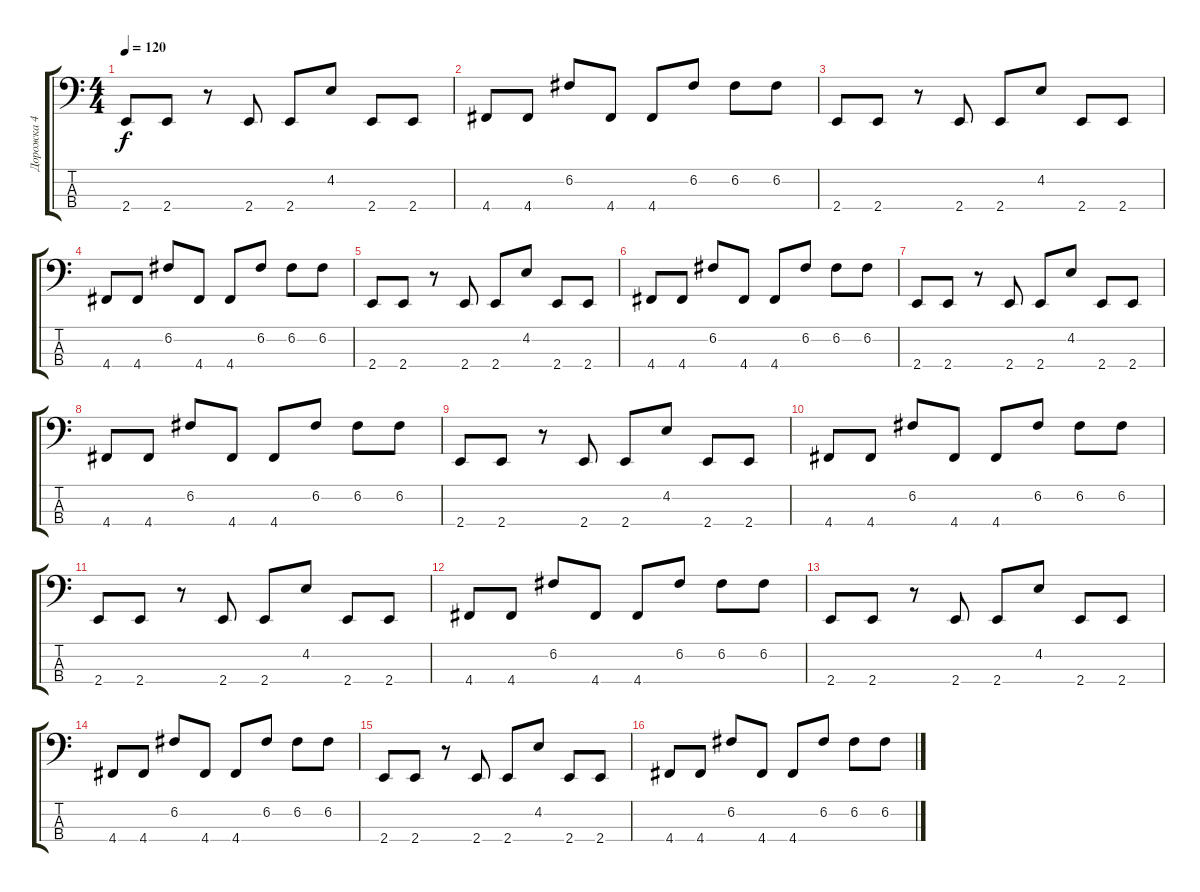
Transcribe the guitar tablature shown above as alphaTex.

\track ("Дорожка 4" "Дорожка 4") {instrument contrabass}
\staff {score tabs}
\tuning (F2 C2 G1 D1) {hide}
\ts (4 4)
\tempo 120
\clef f4
\ks c
2.4.8{dy f} 2.4.8 r.8 2.4.8 2.4.8 4.2.8 2.4.8 2.4.8 |
4.4.8 4.4.8 6.2.8 4.4.8 4.4.8 6.2.8 6.2.8 6.2.8 |
2.4.8 2.4.8 r.8 2.4.8 2.4.8 4.2.8 2.4.8 2.4.8 |
4.4.8 4.4.8 6.2.8 4.4.8 4.4.8 6.2.8 6.2.8 6.2.8 |
2.4.8 2.4.8 r.8 2.4.8 2.4.8 4.2.8 2.4.8 2.4.8 |
4.4.8 4.4.8 6.2.8 4.4.8 4.4.8 6.2.8 6.2.8 6.2.8 |
2.4.8 2.4.8 r.8 2.4.8 2.4.8 4.2.8 2.4.8 2.4.8 |
4.4.8 4.4.8 6.2.8 4.4.8 4.4.8 6.2.8 6.2.8 6.2.8 |
2.4.8 2.4.8 r.8 2.4.8 2.4.8 4.2.8 2.4.8 2.4.8 |
4.4.8 4.4.8 6.2.8 4.4.8 4.4.8 6.2.8 6.2.8 6.2.8 |
2.4.8 2.4.8 r.8 2.4.8 2.4.8 4.2.8 2.4.8 2.4.8 |
4.4.8 4.4.8 6.2.8 4.4.8 4.4.8 6.2.8 6.2.8 6.2.8 |
2.4.8 2.4.8 r.8 2.4.8 2.4.8 4.2.8 2.4.8 2.4.8 |
4.4.8 4.4.8 6.2.8 4.4.8 4.4.8 6.2.8 6.2.8 6.2.8 |
2.4.8 2.4.8 r.8 2.4.8 2.4.8 4.2.8 2.4.8 2.4.8 |
4.4.8 4.4.8 6.2.8 4.4.8 4.4.8 6.2.8 6.2.8 6.2.8
